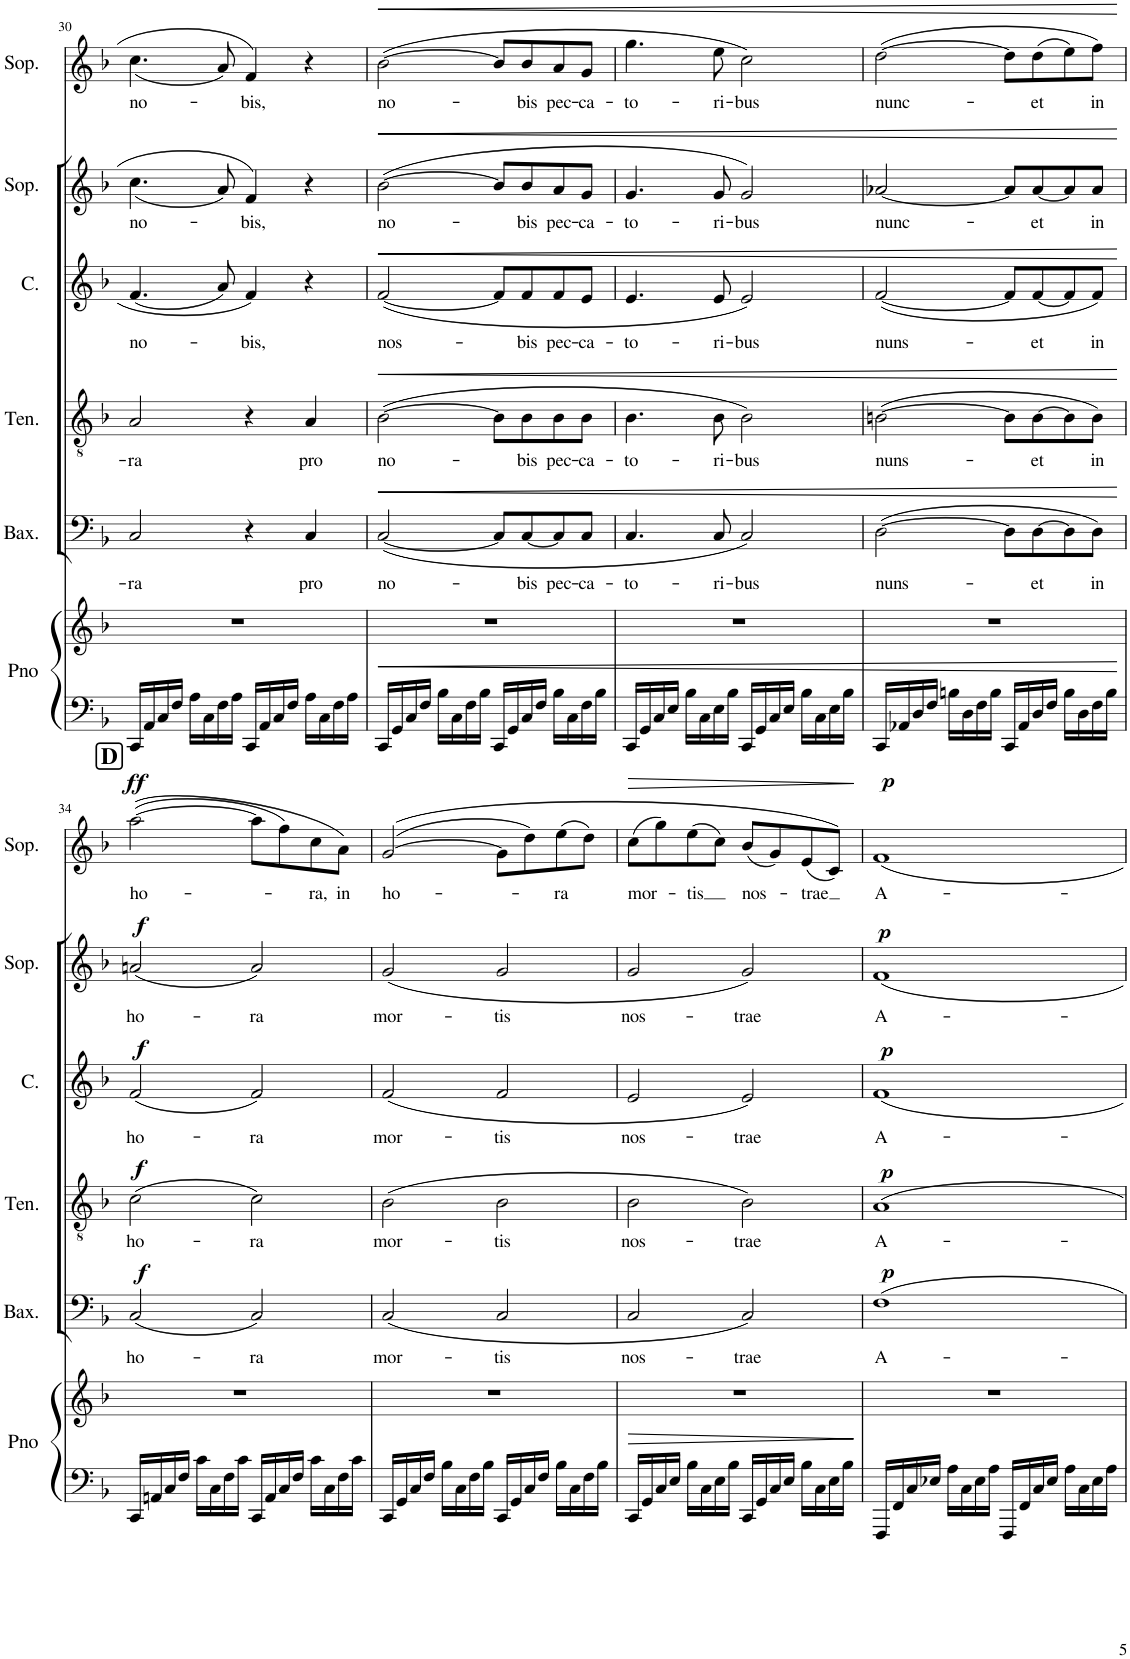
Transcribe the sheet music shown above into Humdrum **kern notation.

**kern	**kern	**kern	**text	**dynam	**kern	**text	**dynam	**kern	**text	**dynam	**kern	**text	**dynam	**kern	**text	**dynam
*part6	*part6	*part5	*part5	*part5	*part4	*part4	*part4	*part3	*part3	*part3	*part2	*part2	*part2	*part1	*part1	*part1
*staff7	*staff6	*staff5	*staff5	*staff5	*staff4	*staff4	*staff4	*staff3	*staff3	*staff3	*staff2	*staff2	*staff2	*staff1	*staff1	*staff1
*I"Piano	*	*I"Baixo	*	*	*I"Tenor	*	*	*I"Contralto	*	*	*I"Soprano	*	*	*I"Soprano	*	*
*I'Pno	*	*I'Bax.	*	*	*I'Ten.	*	*	*I'C.	*	*	*I'Sop.	*	*	*I'Sop.	*	*
!!LO:PB:g=z
*clefF4	*clefG2	*clefF4	*	*	*clefGv2	*	*	*clefG2	*	*	*clefG2	*	*	*clefG2	*	*
*k[b-]	*k[b-]	*k[b-]	*	*	*k[b-]	*	*	*k[b-]	*	*	*k[b-]	*	*	*k[b-]	*	*
*M4/4	*M4/4	*M4/4	*	*	*M4/4	*	*	*M4/4	*	*	*M4/4	*	*	*M4/4	*	*
=30	=30	=30	=30	=30	=30	=30	=30	=30	=30	=30	=30	=30	=30	=30	=30	=30
!	!	!	!LO:LY:b	!	!	!LO:LY:b	!	!	!LO:LY:b	!	!	!LO:LY:b	!	!	!LO:LY:b	!
16CC/LL	1r	2C/	-ra	.	2A/	-ra	.	(4.f/	no-	.	(<4.cc\	no-	.	(<4.cc\	no-	.
16AA/	.	.	.	.	.	.	.	.	.	.	.	.	.	.	.	.
16C/	.	.	.	.	.	.	.	.	.	.	.	.	.	.	.	.
16F/JJ	.	.	.	.	.	.	.	.	.	.	.	.	.	.	.	.
16A\LL	.	.	.	.	.	.	.	.	.	.	.	.	.	.	.	.
16C\	.	.	.	.	.	.	.	.	.	.	.	.	.	.	.	.
16F\	.	.	.	.	.	.	.	8a/)	.	.	8a/)	.	.	8a/)	.	.
16A\JJ	.	.	.	.	.	.	.	.	.	.	.	.	.	.	.	.
!	!	!	!	!	!	!	!	!	!LO:LY:b	!	!	!LO:LY:b	!	!	!LO:LY:b	!
16CC/LL	.	4r	.	.	4r	.	.	4f/	-bis,	.	4f/	-bis,	.	4f/	-bis,	.
16AA/	.	.	.	.	.	.	.	.	.	.	.	.	.	.	.	.
16C/	.	.	.	.	.	.	.	.	.	.	.	.	.	.	.	.
16F/JJ	.	.	.	.	.	.	.	.	.	.	.	.	.	.	.	.
!	!	!	!LO:LY:b	!	!	!LO:LY:b	!	!	!	!	!	!	!	!	!	!
16A\LL	.	4C/	pro	.	4A/	pro	.	4r	.	.	4r	.	.	4r	.	.
16C\	.	.	.	.	.	.	.	.	.	.	.	.	.	.	.	.
16F\	.	.	.	.	.	.	.	.	.	.	.	.	.	.	.	.
16A\JJ	.	.	.	.	.	.	.	.	.	.	.	.	.	.	.	.
=31	=31	=31	=31	=31	=31	=31	=31	=31	=31	=31	=31	=31	=31	=31	=31	=31
!	!	!	!LO:LY:b	!LO:HP:b	!	!LO:LY:b	!LO:HP:b	!	!LO:LY:b	!LO:HP:b	!	!LO:LY:b	!LO:HP:b	!	!LO:LY:b	!LO:HP:b
16CC/LL	1r	(<[2C/	no-	<	([2B-\	no-	<	(<[2f/	nos-	<	([2b-\	no-	<	([2b-\	no-	<
16GG/	.	.	.	.	.	.	.	.	.	.	.	.	.	.	.	.
16C/	.	.	.	.	.	.	.	.	.	.	.	.	.	.	.	.
16F/JJ	.	.	.	.	.	.	.	.	.	.	.	.	.	.	.	.
16B-\LL	.	.	.	.	.	.	.	.	.	.	.	.	.	.	.	.
16C\	.	.	.	.	.	.	.	.	.	.	.	.	.	.	.	.
16F\	.	.	.	.	.	.	.	.	.	.	.	.	.	.	.	.
16B-\JJ	.	.	.	.	.	.	.	.	.	.	.	.	.	.	.	.
16CC/LL	.	8C/L]	.	.	8B-\L]	.	.	8f/L]	.	.	8b-/L]	.	.	8b-/L]	.	.
16GG/	.	.	.	.	.	.	.	.	.	.	.	.	.	.	.	.
!	!	!	!LO:LY:b	!	!	!LO:LY:b	!	!	!LO:LY:b	!	!	!LO:LY:b	!	!	!LO:LY:b	!
16C/	.	[8C/	-bis	.	8B-\	-bis	.	8f/	-bis	.	8b-/	-bis	.	8b-/	-bis	.
16F/JJ	.	.	.	.	.	.	.	.	.	.	.	.	.	.	.	.
!	!	!	!LO:LY:b	!	!	!LO:LY:b	!	!	!LO:LY:b	!	!	!LO:LY:b	!	!	!LO:LY:b	!
16B-\LL	.	8C/]	pec-	.	8B-\	pec-	.	8f/	pec-	.	8a/	pec-	.	8a/	pec-	.
16C\	.	.	.	.	.	.	.	.	.	.	.	.	.	.	.	.
!	!	!	!LO:LY:b	!	!	!LO:LY:b	!	!	!LO:LY:b	!	!	!LO:LY:b	!	!	!LO:LY:b	!
16F\	.	8C/J	-ca-	.	8B-\J	-ca-	.	8e/J	-ca-	.	8g/J	-ca-	.	8g/J	-ca-	.
16B-\JJ	.	.	.	.	.	.	.	.	.	.	.	.	.	.	.	.
=32	=32	=32	=32	=32	=32	=32	=32	=32	=32	=32	=32	=32	=32	=32	=32	=32
!	!	!	!LO:LY:b	!	!	!LO:LY:b	!	!	!LO:LY:b	!	!	!LO:LY:b	!	!	!LO:LY:b	!
16CC/LL	1r	4.C/	-to-	.	4.B-\	-to-	.	4.e/	-to-	.	4.g/	-to-	.	4.gg\	-to-	.
16GG/	.	.	.	.	.	.	.	.	.	.	.	.	.	.	.	.
16C/	.	.	.	.	.	.	.	.	.	.	.	.	.	.	.	.
16E/JJ	.	.	.	.	.	.	.	.	.	.	.	.	.	.	.	.
16B-\LL	.	.	.	.	.	.	.	.	.	.	.	.	.	.	.	.
16C\	.	.	.	.	.	.	.	.	.	.	.	.	.	.	.	.
!	!	!	!LO:LY:b	!	!	!LO:LY:b	!	!	!LO:LY:b	!	!	!LO:LY:b	!	!	!LO:LY:b	!
16E\	.	8C/	-ri-	.	8B-\	-ri-	.	8e/	-ri-	.	8g/	-ri-	.	8ee\	-ri-	.
16B-\JJ	.	.	.	.	.	.	.	.	.	.	.	.	.	.	.	.
!	!	!	!LO:LY:b	!	!	!LO:LY:b	!	!	!LO:LY:b	!	!	!LO:LY:b	!	!	!LO:LY:b	!
16CC/LL	.	2C/)	-bus	.	2B-\)	-bus	.	2e/)	-bus	.	2g/)	-bus	.	2cc\)	-bus	.
16GG/	.	.	.	.	.	.	.	.	.	.	.	.	.	.	.	.
16C/	.	.	.	.	.	.	.	.	.	.	.	.	.	.	.	.
16E/JJ	.	.	.	.	.	.	.	.	.	.	.	.	.	.	.	.
16B-\LL	.	.	.	.	.	.	.	.	.	.	.	.	.	.	.	.
16C\	.	.	.	.	.	.	.	.	.	.	.	.	.	.	.	.
16E\	.	.	.	.	.	.	.	.	.	.	.	.	.	.	.	.
16B-\JJ	.	.	.	.	.	.	.	.	.	.	.	.	.	.	.	.
=33	=33	=33	=33	=33	=33	=33	=33	=33	=33	=33	=33	=33	=33	=33	=33	=33
!	!	!	!LO:LY:b	!	!	!LO:LY:b	!	!	!LO:LY:b	!	!	!LO:LY:b	!	!	!LO:LY:b	!
16CC/LL	1r	([2D\	nuns-	.	([2Bn\	nuns-	.	([2f/	nuns-	.	[2a-X/	nunc-	.	([2dd\	nunc-	.
16AA-X/	.	.	.	.	.	.	.	.	.	.	.	.	.	.	.	.
16D/	.	.	.	.	.	.	.	.	.	.	.	.	.	.	.	.
16F/JJ	.	.	.	.	.	.	.	.	.	.	.	.	.	.	.	.
16Bn\LL	.	.	.	.	.	.	.	.	.	.	.	.	.	.	.	.
16D\	.	.	.	.	.	.	.	.	.	.	.	.	.	.	.	.
16F\	.	.	.	.	.	.	.	.	.	.	.	.	.	.	.	.
16B\JJ	.	.	.	.	.	.	.	.	.	.	.	.	.	.	.	.
16CC/LL	.	8D\L]	.	.	8B\L]	.	.	8f/L]	.	.	8a-/L]	.	.	8dd\L]	.	.
16AA-/	.	.	.	.	.	.	.	.	.	.	.	.	.	.	.	.
!	!	!	!LO:LY:b	!	!	!LO:LY:b	!	!	!LO:LY:b	!	!	!LO:LY:b	!	!	!LO:LY:b	!
16D/	.	[8D\	-et	.	[8B\	-et	.	[8f/	-et	.	[8a-/	et	.	(8dd\	-et	.
16F/JJ	.	.	.	.	.	.	.	.	.	.	.	.	.	.	.	.
16B\LL	.	8D\]	.	.	8B\]	.	.	8f/]	.	.	8a-/]	.	.	8ee\)	.	.
16D\	.	.	.	.	.	.	.	.	.	.	.	.	.	.	.	.
!	!	!	!LO:LY:b	!	!	!LO:LY:b	!	!	!LO:LY:b	!	!	!LO:LY:b	!	!	!LO:LY:b	!
16F\	.	8D\J)	in	.	8B\J)	in	.	8f/J)	in	.	8a-/J	in	.	8ff\J)	in	.
16B\JJ	.	.	.	.	.	.	.	.	.	.	.	.	.	.	.	.
.	.	.	.	[	.	.	[	.	.	[	.	.	[	.	.	[
!!LO:LB:g=z
!!LO:REH:place=s1:a:B:cj:fs=14:t=D
=34	=34	=34	=34	=34	=34	=34	=34	=34	=34	=34	=34	=34	=34	=34	=34	=34
!	!	!	!LO:LY:b	!LO:DY:a	!	!LO:LY:b	!LO:DY:a	!	!LO:LY:b	!LO:DY:a	!	!LO:LY:b	!LO:DY:a	!	!LO:LY:b	!LO:DY:a
16CC/LL	1r	(2C/	ho-	f	(2c\	ho-	f	(2f/	ho-	f	(2an/	ho-	f	(([2aa\	ho-	ff
16AAn/	.	.	.	.	.	.	.	.	.	.	.	.	.	.	.	.
16C/	.	.	.	.	.	.	.	.	.	.	.	.	.	.	.	.
16F/JJ	.	.	.	.	.	.	.	.	.	.	.	.	.	.	.	.
16c\LL	.	.	.	.	.	.	.	.	.	.	.	.	.	.	.	.
16C\	.	.	.	.	.	.	.	.	.	.	.	.	.	.	.	.
16F\	.	.	.	.	.	.	.	.	.	.	.	.	.	.	.	.
16c\JJ	.	.	.	.	.	.	.	.	.	.	.	.	.	.	.	.
!	!	!	!LO:LY:b	!	!	!LO:LY:b	!	!	!LO:LY:b	!	!	!LO:LY:b	!	!	!	!
16CC/LL	.	2C/)	-ra	.	2c\)	-ra	.	2f/)	-ra	.	2a/)	-ra	.	8aa\L]	.	.
16AA/	.	.	.	.	.	.	.	.	.	.	.	.	.	.	.	.
16C/	.	.	.	.	.	.	.	.	.	.	.	.	.	8ff\)	.	.
16F/JJ	.	.	.	.	.	.	.	.	.	.	.	.	.	.	.	.
!	!	!	!	!	!	!	!	!	!	!	!	!	!	!	!LO:LY:b	!
16c\LL	.	.	.	.	.	.	.	.	.	.	.	.	.	8cc\	-ra,	.
16C\	.	.	.	.	.	.	.	.	.	.	.	.	.	.	.	.
!	!	!	!	!	!	!	!	!	!	!	!	!	!	!	!LO:LY:b	!
16F\	.	.	.	.	.	.	.	.	.	.	.	.	.	8a\J)	in	.
16c\JJ	.	.	.	.	.	.	.	.	.	.	.	.	.	.	.	.
=35	=35	=35	=35	=35	=35	=35	=35	=35	=35	=35	=35	=35	=35	=35	=35	=35
!	!	!	!LO:LY:b	!	!	!LO:LY:b	!	!	!LO:LY:b	!	!	!LO:LY:b	!	!	!LO:LY:b	!
16CC/LL	1r	(2C/	mor-	.	(2B-\	mor-	.	(<2f/	mor-	.	(<2g/	mor-	.	(([2g/	ho-	.
16GG/	.	.	.	.	.	.	.	.	.	.	.	.	.	.	.	.
16C/	.	.	.	.	.	.	.	.	.	.	.	.	.	.	.	.
16F/JJ	.	.	.	.	.	.	.	.	.	.	.	.	.	.	.	.
16B-\LL	.	.	.	.	.	.	.	.	.	.	.	.	.	.	.	.
16C\	.	.	.	.	.	.	.	.	.	.	.	.	.	.	.	.
16F\	.	.	.	.	.	.	.	.	.	.	.	.	.	.	.	.
16B-\JJ	.	.	.	.	.	.	.	.	.	.	.	.	.	.	.	.
!	!	!	!LO:LY:b	!	!	!LO:LY:b	!	!	!LO:LY:b	!	!	!LO:LY:b	!	!	!	!
16CC/LL	.	2C/	-tis	.	2B-\	-tis	.	2f/	-tis	.	2g/	-tis	.	8g\L]	.	.
16GG/	.	.	.	.	.	.	.	.	.	.	.	.	.	.	.	.
16C/	.	.	.	.	.	.	.	.	.	.	.	.	.	8dd\)	.	.
16F/JJ	.	.	.	.	.	.	.	.	.	.	.	.	.	.	.	.
!	!	!	!	!	!	!	!	!	!	!	!	!	!	!	!LO:LY:b	!
16B-\LL	.	.	.	.	.	.	.	.	.	.	.	.	.	(8ee\	-ra	.
16C\	.	.	.	.	.	.	.	.	.	.	.	.	.	.	.	.
16F\	.	.	.	.	.	.	.	.	.	.	.	.	.	8dd\J)	.	.
16B-\JJ	.	.	.	.	.	.	.	.	.	.	.	.	.	.	.	.
=36	=36	=36	=36	=36	=36	=36	=36	=36	=36	=36	=36	=36	=36	=36	=36	=36
!	!	!	!LO:LY:b	!	!	!LO:LY:b	!	!	!LO:LY:b	!	!	!LO:LY:b	!	!	!LO:LY:b	!LO:HP:b
16CC/LL	1r	2C/	nos-	.	2B-\	nos-	.	2e/	nos-	.	2g/	nos-	.	(8cc\L	mor-	>
16GG/	.	.	.	.	.	.	.	.	.	.	.	.	.	.	.	.
16C/	.	.	.	.	.	.	.	.	.	.	.	.	.	8gg\)	.	.
16E/JJ	.	.	.	.	.	.	.	.	.	.	.	.	.	.	.	.
!	!	!	!	!	!	!	!	!	!	!	!	!	!	!	!LO:LY:b	!
16B-\LL	.	.	.	.	.	.	.	.	.	.	.	.	.	(8ee\	-tis	.
16C\	.	.	.	.	.	.	.	.	.	.	.	.	.	.	.	.
16E\	.	.	.	.	.	.	.	.	.	.	.	.	.	8cc\J)	.	.
16B-\JJ	.	.	.	.	.	.	.	.	.	.	.	.	.	.	.	.
!	!	!	!LO:LY:b	!	!	!LO:LY:b	!	!	!LO:LY:b	!	!	!LO:LY:b	!	!	!LO:LY:b	!
16CC/LL	.	2C/)	-trae	.	2B-\)	-trae	.	2e/)	-trae	.	2g/)	-trae	.	(8b-/L	nos-	.
16GG/	.	.	.	.	.	.	.	.	.	.	.	.	.	.	.	.
16C/	.	.	.	.	.	.	.	.	.	.	.	.	.	8g/)	.	.
16E/JJ	.	.	.	.	.	.	.	.	.	.	.	.	.	.	.	.
!	!	!	!	!	!	!	!	!	!	!	!	!	!	!	!LO:LY:b	!
16B-\LL	.	.	.	.	.	.	.	.	.	.	.	.	.	(8e/	-trae	.
16C\	.	.	.	.	.	.	.	.	.	.	.	.	.	.	.	.
16E\	.	.	.	.	.	.	.	.	.	.	.	.	.	8c/J))	.	.
16B-\JJ	.	.	.	.	.	.	.	.	.	.	.	.	.	.	.	.
.	.	.	.	.	.	.	.	.	.	.	.	.	.	.	.	]
=37	=37	=37	=37	=37	=37	=37	=37	=37	=37	=37	=37	=37	=37	=37	=37	=37
!	!	!	!LO:LY:b	!LO:DY:a	!	!LO:LY:b	!LO:DY:a	!	!LO:LY:b	!LO:DY:a	!	!LO:LY:b	!LO:DY:a	!	!LO:LY:b	!LO:DY:a
16FFF/LL	1r	1F	A-	p	1A	A-	p	1f	A-	p	1f	A-	p	1f	A-	p
16FF/	.	.	.	.	.	.	.	.	.	.	.	.	.	.	.	.
16C/	.	.	.	.	.	.	.	.	.	.	.	.	.	.	.	.
16E-X/JJ	.	.	.	.	.	.	.	.	.	.	.	.	.	.	.	.
16A\LL	.	.	.	.	.	.	.	.	.	.	.	.	.	.	.	.
16C\	.	.	.	.	.	.	.	.	.	.	.	.	.	.	.	.
16E-\	.	.	.	.	.	.	.	.	.	.	.	.	.	.	.	.
16A\JJ	.	.	.	.	.	.	.	.	.	.	.	.	.	.	.	.
16FFF/LL	.	.	.	.	.	.	.	.	.	.	.	.	.	.	.	.
16FF/	.	.	.	.	.	.	.	.	.	.	.	.	.	.	.	.
16C/	.	.	.	.	.	.	.	.	.	.	.	.	.	.	.	.
16E-/JJ	.	.	.	.	.	.	.	.	.	.	.	.	.	.	.	.
16A\LL	.	.	.	.	.	.	.	.	.	.	.	.	.	.	.	.
16C\	.	.	.	.	.	.	.	.	.	.	.	.	.	.	.	.
16E-\	.	.	.	.	.	.	.	.	.	.	.	.	.	.	.	.
16A\JJ	.	.	.	.	.	.	.	.	.	.	.	.	.	.	.	.
=	=	=	=	=	=	=	=	=	=	=	=	=	=	=	=	=
*-	*-	*-	*-	*-	*-	*-	*-	*-	*-	*-	*-	*-	*-	*-	*-	*-
